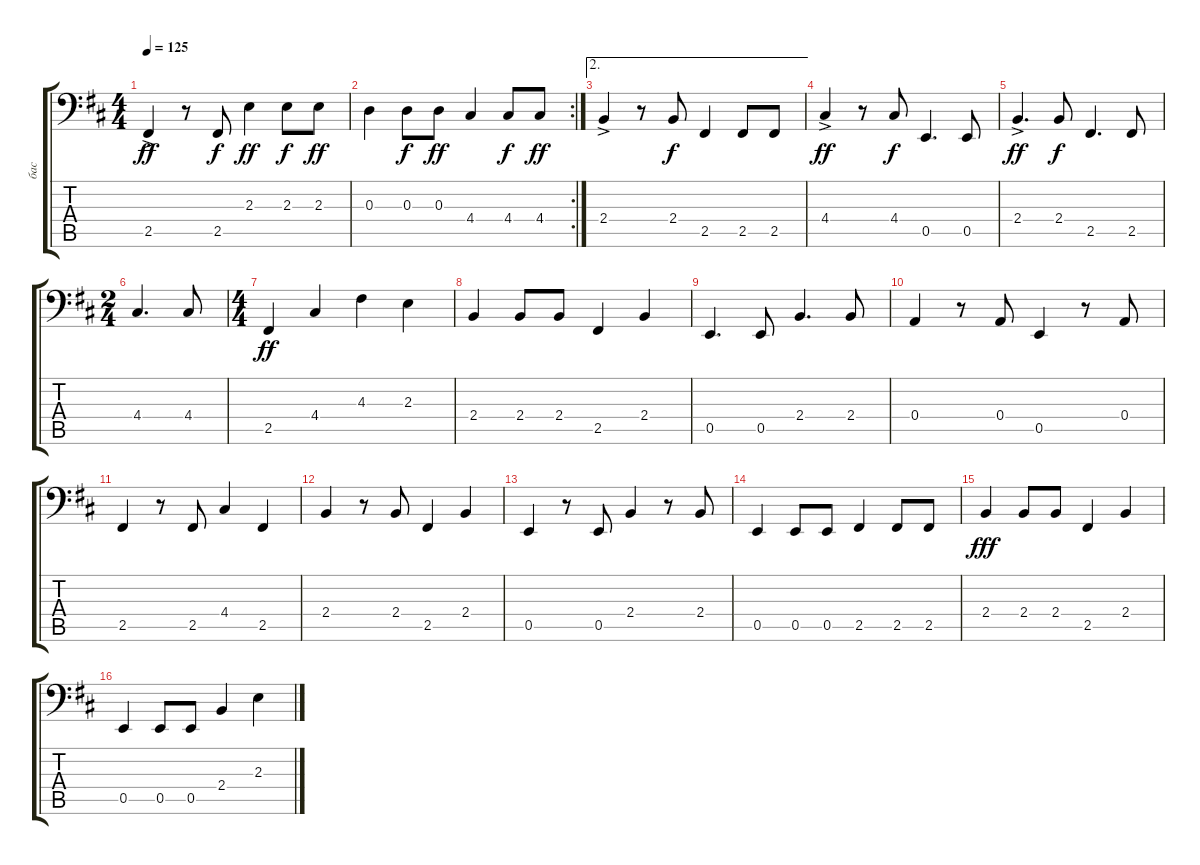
\track ("бас" "бас") {instrument electricbasspick}
\staff {score tabs}
\tuning (C3 G2 D2 A1 E1 B0) {hide}
\ts (4 4)
\tempo 125
\clef f4
\ks bminor
2.5{ac}.4{dy ff} r.8 2.5.8{dy f} 2.3.4{dy ff} 2.3.8{dy f} 2.3.8{dy ff} |
\rc 2
0.3.4 0.3.8{dy f} 0.3.8{dy ff} 4.4.4 4.4.8{dy f} 4.4.8{dy ff} |
\ae 2
2.4{ac}.4 r.8 2.4.8{dy f} 2.5.4 2.5.8 2.5.8 |
4.4{ac}.4{dy ff} r.8 4.4.8{dy f} 0.5.4{d} 0.5.8 |
2.4{ac}.4{d dy ff} 2.4.8{dy f} 2.5.4{d} 2.5.8 |
\ts (2 4)
4.4.4{d} 4.4.8 |
\ts (4 4)
2.5.4{dy ff} 4.4.4 4.3.4 2.3.4 |
2.4.4 2.4.8 2.4.8 2.5.4 2.4.4 |
0.5.4{d} 0.5.8 2.4.4{d} 2.4.8 |
0.4.4 r.8 0.4.8 0.5.4 r.8 0.4.8 |
2.5.4 r.8 2.5.8 4.4.4 2.5.4 |
2.4.4 r.8 2.4.8 2.5.4 2.4.4 |
0.5.4 r.8 0.5.8 2.4.4 r.8 2.4.8 |
0.5.4 0.5.8 0.5.8 2.5.4 2.5.8 2.5.8 |
2.4.4{dy fff} 2.4.8 2.4.8 2.5.4 2.4.4 |
0.5.4 0.5.8 0.5.8 2.4.4 2.3.4
